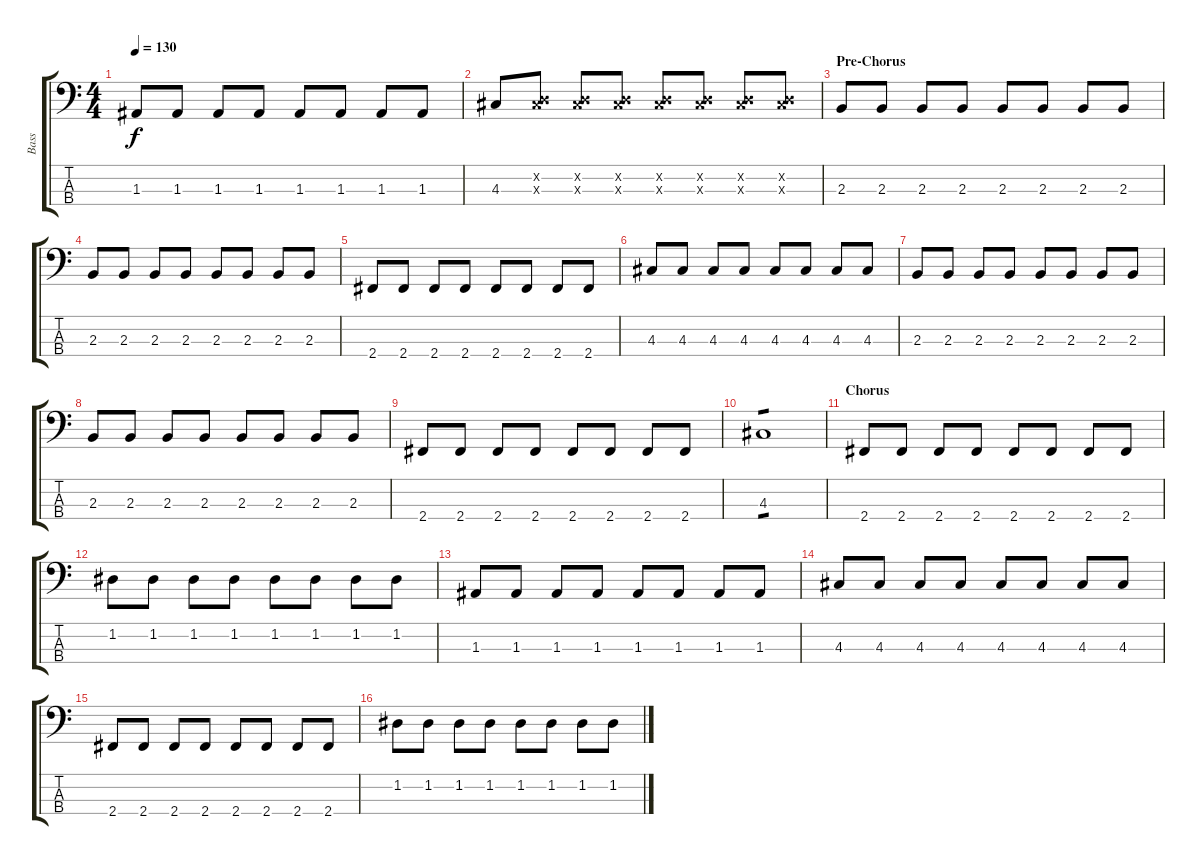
\track ("Bass" "Bass") {instrument electricbassfinger}
\staff {score tabs}
\tuning (G2 D2 A1 E1) {hide}
\ts (4 4)
\tempo 130
\clef f4
\ks c
1.3.8{dy f} 1.3.8 1.3.8 1.3.8 1.3.8 1.3.8 1.3.8 1.3.8 |
4.3.8 (0.2{x} 4.3{x}).8 (0.2{x} 4.3{x}).8 (0.2{x} 4.3{x}).8 (0.2{x} 4.3{x}).8 (0.2{x} 4.3{x}).8 (0.2{x} 4.3{x}).8 (0.2{x} 4.3{x}).8 |
\section ("" "Pre-Chorus")
2.3.8{volume 16} 2.3.8 2.3.8 2.3.8 2.3.8 2.3.8 2.3.8 2.3.8 |
2.3.8 2.3.8 2.3.8 2.3.8 2.3.8 2.3.8 2.3.8 2.3.8 |
2.4.8 2.4.8 2.4.8 2.4.8 2.4.8 2.4.8 2.4.8 2.4.8 |
4.3.8 4.3.8 4.3.8 4.3.8 4.3.8 4.3.8 4.3.8 4.3.8 |
2.3.8 2.3.8 2.3.8 2.3.8 2.3.8 2.3.8 2.3.8 2.3.8 |
2.3.8 2.3.8 2.3.8 2.3.8 2.3.8 2.3.8 2.3.8 2.3.8 |
2.4.8 2.4.8 2.4.8 2.4.8 2.4.8 2.4.8 2.4.8 2.4.8 |
4.3.1{tp 1} |
\section ("" "Chorus")
2.4.8 2.4.8 2.4.8 2.4.8 2.4.8 2.4.8 2.4.8 2.4.8 |
1.2.8 1.2.8 1.2.8 1.2.8 1.2.8 1.2.8 1.2.8 1.2.8 |
1.3.8 1.3.8 1.3.8 1.3.8 1.3.8 1.3.8 1.3.8 1.3.8 |
4.3.8 4.3.8 4.3.8 4.3.8 4.3.8 4.3.8 4.3.8 4.3.8 |
2.4.8 2.4.8 2.4.8 2.4.8 2.4.8 2.4.8 2.4.8 2.4.8 |
1.2.8 1.2.8 1.2.8 1.2.8 1.2.8 1.2.8 1.2.8 1.2.8
